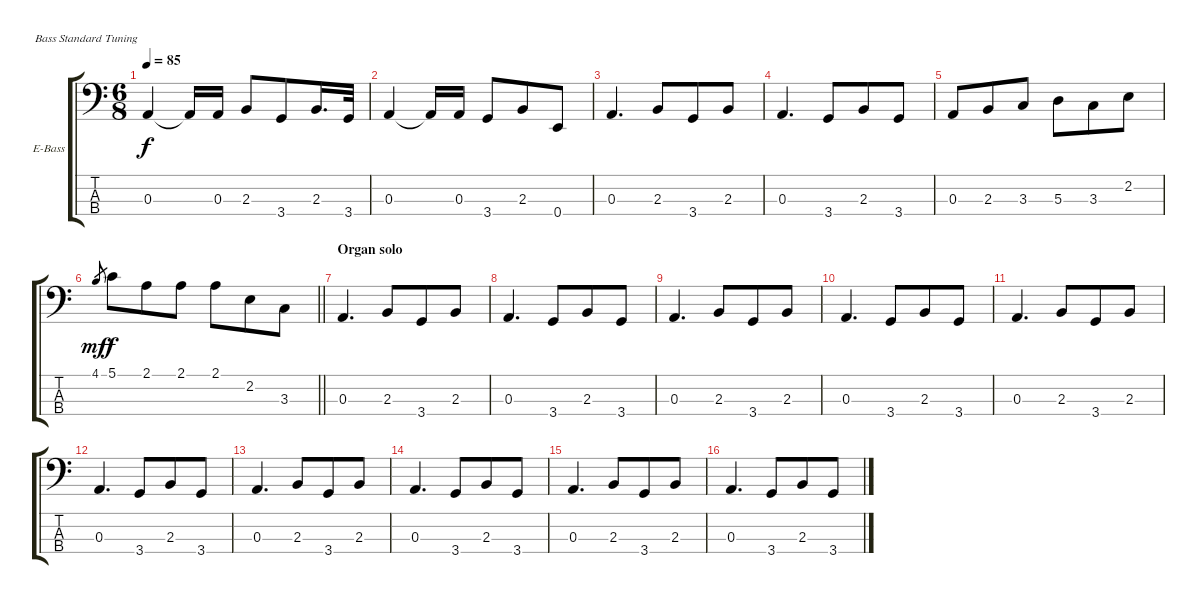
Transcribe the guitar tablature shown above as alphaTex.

\bracketExtendMode groupsimilarinstruments
\firstSystemTrackNameOrientation horizontal
\otherSystemsTrackNameOrientation horizontal
\track ("Bass guitar" "E-Bass") {instrument electricbassfinger}
\staff {score tabs}
\tuning (G2 D2 A1 E1)
\ts (6 8)
\tempo 85
\clef f4
\ks c
0.3.4{dy f} 0.3{t}.16 0.3.16 2.3.8 3.4.8 2.3.16{d} 3.4.32 |
0.3.4 0.3{t}.16 0.3.16 3.4.8 2.3.8 0.4.8 |
0.3.4{d} 2.3.8 3.4.8 2.3.8 |
0.3.4{d} 3.4.8 2.3.8 3.4.8 |
0.3.8 2.3.8 3.3.8 5.3.8 3.3.8 2.2.8 |
\barLineRight lightlight
4.1.8{gr dy mf} 5.1.8{dy f} 2.1.8 2.1.8 2.1.8 2.2.8 3.3.8 |
\section ("" "Organ solo")
0.3.4{d} 2.3.8 3.4.8 2.3.8 |
0.3.4{d} 3.4.8 2.3.8 3.4.8 |
0.3.4{d} 2.3.8 3.4.8 2.3.8 |
0.3.4{d} 3.4.8 2.3.8 3.4.8 |
0.3.4{d} 2.3.8 3.4.8 2.3.8 |
0.3.4{d} 3.4.8 2.3.8 3.4.8 |
0.3.4{d} 2.3.8 3.4.8 2.3.8 |
0.3.4{d} 3.4.8 2.3.8 3.4.8 |
0.3.4{d} 2.3.8 3.4.8 2.3.8 |
0.3.4{d} 3.4.8 2.3.8 3.4.8
